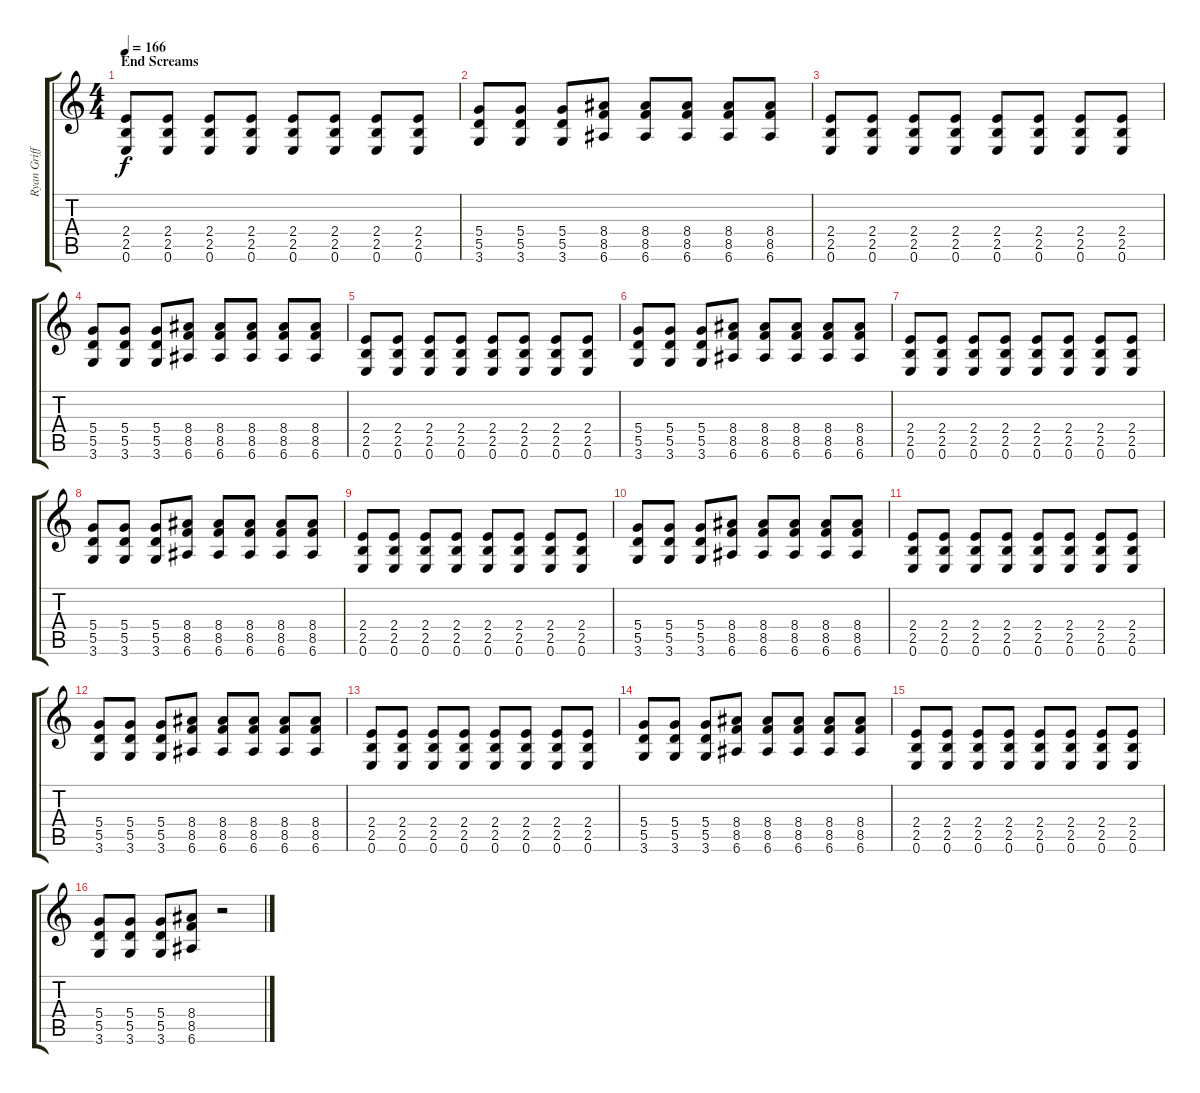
\track ("Ryan Griffiths" "Ryan Griff") {instrument overdrivenguitar}
\staff {score tabs}
\tuning (E4 B3 G3 D3 A2 E2) {hide}
\ts (4 4)
\section ("" "End Screams")
\tempo 166
\clef g2
\ks c
(2.4 2.5 0.6).8{dy f volume 10 balance 0 instrument overdrivenguitar} (2.4 2.5 0.6).8 (2.4 2.5 0.6).8 (2.4 2.5 0.6).8 (2.4 2.5 0.6).8 (2.4 2.5 0.6).8 (2.4 2.5 0.6).8 (2.4 2.5 0.6).8 |
(5.4 5.5 3.6).8 (5.4 5.5 3.6).8 (5.4 5.5 3.6).8 (8.4 8.5 6.6).8 (8.4 8.5 6.6).8 (8.4 8.5 6.6).8 (8.4 8.5 6.6).8 (8.4 8.5 6.6).8 |
(2.4 2.5 0.6).8 (2.4 2.5 0.6).8 (2.4 2.5 0.6).8 (2.4 2.5 0.6).8 (2.4 2.5 0.6).8 (2.4 2.5 0.6).8 (2.4 2.5 0.6).8 (2.4 2.5 0.6).8 |
(5.4 5.5 3.6).8 (5.4 5.5 3.6).8 (5.4 5.5 3.6).8 (8.4 8.5 6.6).8 (8.4 8.5 6.6).8 (8.4 8.5 6.6).8 (8.4 8.5 6.6).8 (8.4 8.5 6.6).8 |
(2.4 2.5 0.6).8{volume 10 balance 0 instrument overdrivenguitar} (2.4 2.5 0.6).8 (2.4 2.5 0.6).8 (2.4 2.5 0.6).8 (2.4 2.5 0.6).8 (2.4 2.5 0.6).8 (2.4 2.5 0.6).8 (2.4 2.5 0.6).8 |
(5.4 5.5 3.6).8 (5.4 5.5 3.6).8 (5.4 5.5 3.6).8 (8.4 8.5 6.6).8 (8.4 8.5 6.6).8 (8.4 8.5 6.6).8 (8.4 8.5 6.6).8 (8.4 8.5 6.6).8 |
(2.4 2.5 0.6).8 (2.4 2.5 0.6).8 (2.4 2.5 0.6).8 (2.4 2.5 0.6).8 (2.4 2.5 0.6).8 (2.4 2.5 0.6).8 (2.4 2.5 0.6).8 (2.4 2.5 0.6).8 |
(5.4 5.5 3.6).8 (5.4 5.5 3.6).8 (5.4 5.5 3.6).8 (8.4 8.5 6.6).8 (8.4 8.5 6.6).8 (8.4 8.5 6.6).8 (8.4 8.5 6.6).8 (8.4 8.5 6.6).8 |
(2.4 2.5 0.6).8{volume 10 balance 0 instrument overdrivenguitar} (2.4 2.5 0.6).8 (2.4 2.5 0.6).8 (2.4 2.5 0.6).8 (2.4 2.5 0.6).8 (2.4 2.5 0.6).8 (2.4 2.5 0.6).8 (2.4 2.5 0.6).8 |
(5.4 5.5 3.6).8 (5.4 5.5 3.6).8 (5.4 5.5 3.6).8 (8.4 8.5 6.6).8 (8.4 8.5 6.6).8 (8.4 8.5 6.6).8 (8.4 8.5 6.6).8 (8.4 8.5 6.6).8 |
(2.4 2.5 0.6).8 (2.4 2.5 0.6).8 (2.4 2.5 0.6).8 (2.4 2.5 0.6).8 (2.4 2.5 0.6).8 (2.4 2.5 0.6).8 (2.4 2.5 0.6).8 (2.4 2.5 0.6).8 |
(5.4 5.5 3.6).8 (5.4 5.5 3.6).8 (5.4 5.5 3.6).8 (8.4 8.5 6.6).8 (8.4 8.5 6.6).8 (8.4 8.5 6.6).8 (8.4 8.5 6.6).8 (8.4 8.5 6.6).8 |
(2.4 2.5 0.6).8{volume 10 balance 0 instrument overdrivenguitar} (2.4 2.5 0.6).8 (2.4 2.5 0.6).8 (2.4 2.5 0.6).8 (2.4 2.5 0.6).8 (2.4 2.5 0.6).8 (2.4 2.5 0.6).8 (2.4 2.5 0.6).8 |
(5.4 5.5 3.6).8 (5.4 5.5 3.6).8 (5.4 5.5 3.6).8 (8.4 8.5 6.6).8 (8.4 8.5 6.6).8 (8.4 8.5 6.6).8 (8.4 8.5 6.6).8 (8.4 8.5 6.6).8 |
(2.4 2.5 0.6).8 (2.4 2.5 0.6).8 (2.4 2.5 0.6).8 (2.4 2.5 0.6).8 (2.4 2.5 0.6).8 (2.4 2.5 0.6).8 (2.4 2.5 0.6).8 (2.4 2.5 0.6).8 |
(5.4 5.5 3.6).8 (5.4 5.5 3.6).8 (5.4 5.5 3.6).8 (8.4 8.5 6.6).8 r.2
